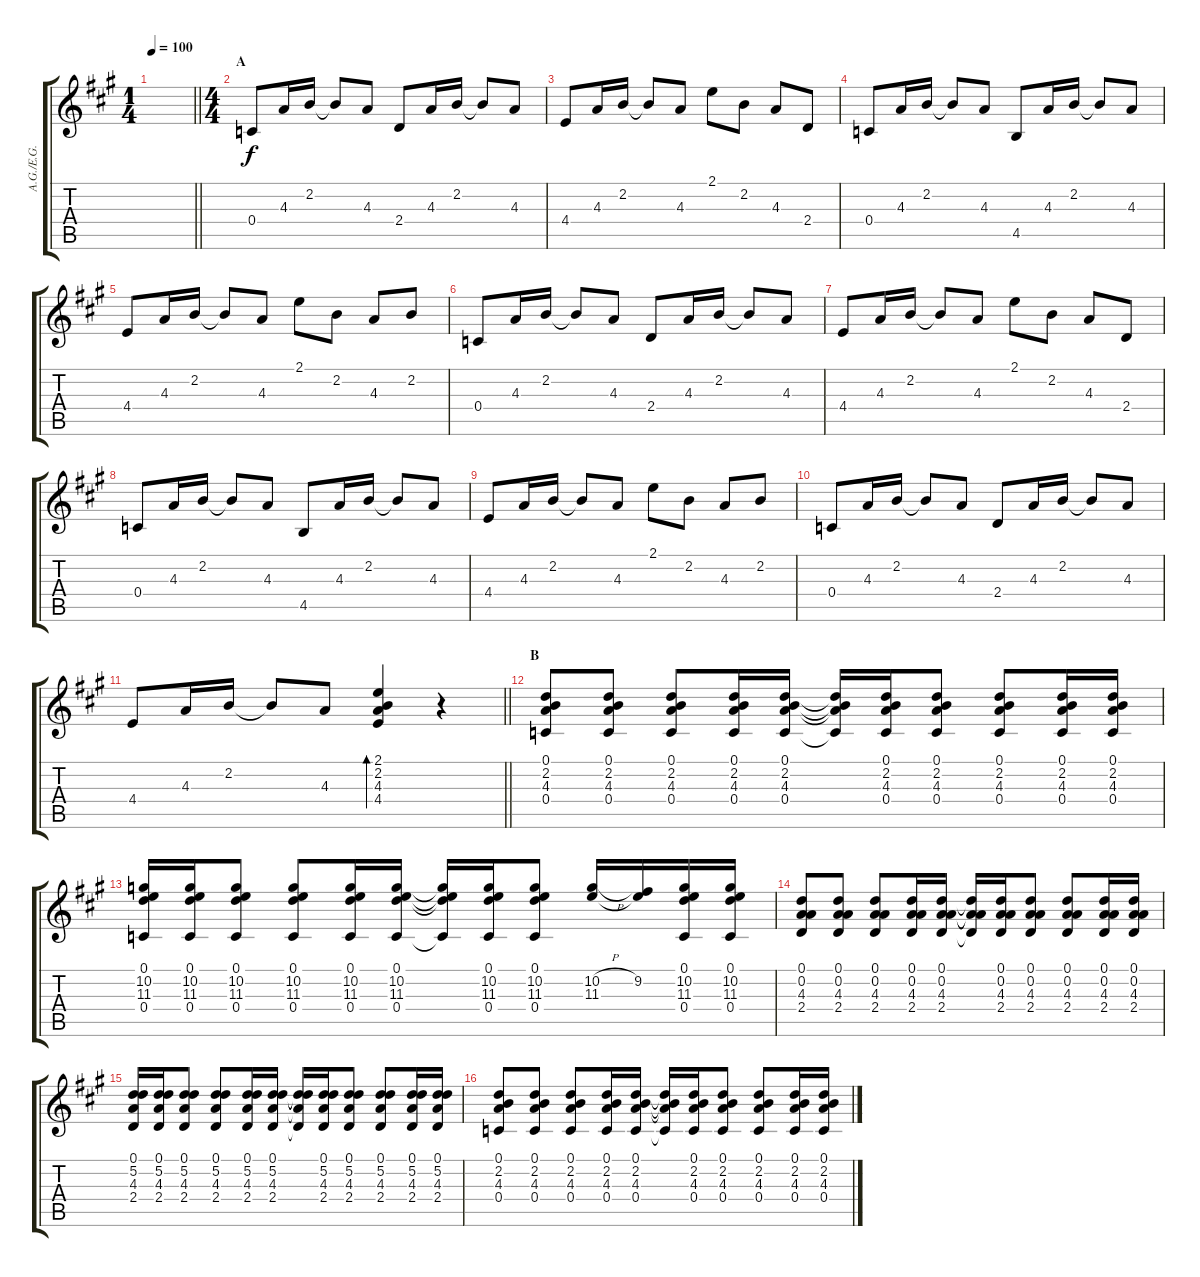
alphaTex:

\track ("A.G./E.G. 3 Aoi" "A.G./E.G. ") {instrument distortionguitar}
\staff {score tabs}
\tuning (D4 A3 F3 C3 G2 D2) {hide}
\ts (1 4)
\tempo 100
\clef g2
\barLineRight lightlight
\ks a
|
\ts (4 4)
\section ("" "A")
0.4.8{volume 12 balance 8 instrument acousticguitarsteel} 4.3.16 2.2.16 2.2{t}.8 4.3.8 2.4.8 4.3.16 2.2.16 2.2{t}.8 4.3.8 |
4.4.8 4.3.16 2.2.16 2.2{t}.8 4.3.8 2.1.8 2.2.8 4.3.8 2.4.8 |
0.4.8 4.3.16 2.2.16 2.2{t}.8 4.3.8 4.5.8 4.3.16 2.2.16 2.2{t}.8 4.3.8 |
4.4.8 4.3.16 2.2.16 2.2{t}.8 4.3.8 2.1.8 2.2.8 4.3.8 2.2.8 |
0.4.8 4.3.16 2.2.16 2.2{t}.8 4.3.8 2.4.8 4.3.16 2.2.16 2.2{t}.8 4.3.8 |
4.4.8 4.3.16 2.2.16 2.2{t}.8 4.3.8 2.1.8 2.2.8 4.3.8 2.4.8 |
0.4.8 4.3.16 2.2.16 2.2{t}.8 4.3.8 4.5.8 4.3.16 2.2.16 2.2{t}.8 4.3.8 |
4.4.8 4.3.16 2.2.16 2.2{t}.8 4.3.8 2.1.8 2.2.8 4.3.8 2.2.8 |
0.4.8 4.3.16 2.2.16 2.2{t}.8 4.3.8 2.4.8 4.3.16 2.2.16 2.2{t}.8 4.3.8 |
\barLineRight lightlight
4.4.8 4.3.16 2.2.16 2.2{t}.8 4.3.8 (2.1 2.2 4.3 4.4).4{bd 120} r.4 |
\section ("" "B")
(0.1 2.2 4.3 0.4).8{volume 11 balance 1} (0.1 2.2 4.3 0.4).8 (0.1 2.2 4.3 0.4).8 (0.1 2.2 4.3 0.4).16 (0.1 2.2 4.3 0.4).16 (0.1{t} 2.2{t} 4.3{t} 0.4{t}).16 (0.1 2.2 4.3 0.4).16 (0.1 2.2 4.3 0.4).8 (0.1 2.2 4.3 0.4).8 (0.1 2.2 4.3 0.4).16 (0.1 2.2 4.3 0.4).16 |
(0.1 10.2 11.3 0.4).16 (0.1 10.2 11.3 0.4).16 (0.1 10.2 11.3 0.4).8 (0.1 10.2 11.3 0.4).8 (0.1 10.2 11.3 0.4).16 (0.1 10.2 11.3 0.4).16 (0.1{t} 10.2{t} 11.3{t} 0.4{t}).16 (0.1 10.2 11.3 0.4).16 (0.1 10.2 11.3 0.4).8 (10.2{h} 11.3).16 (9.2 11.3{t}).16 (0.1 10.2 11.3 0.4).16 (0.1 10.2 11.3 0.4).16 |
(0.1 0.2 4.3 2.4).8 (0.1 0.2 4.3 2.4).8 (0.1 0.2 4.3 2.4).8 (0.1 0.2 4.3 2.4).16 (0.1 0.2 4.3 2.4).16 (0.1{t} 0.2{t} 4.3{t} 2.4{t}).16 (0.1 0.2 4.3 2.4).16 (0.1 0.2 4.3 2.4).8 (0.1 0.2 4.3 2.4).8 (0.1 0.2 4.3 2.4).16 (0.1 0.2 4.3 2.4).16 |
(0.1 5.2 4.3 2.4).16 (0.1 5.2 4.3 2.4).16 (0.1 5.2 4.3 2.4).8 (0.1 5.2 4.3 2.4).8 (0.1 5.2 4.3 2.4).16 (0.1 5.2 4.3 2.4).16 (0.1{t} 5.2{t} 4.3{t} 2.4{t}).16 (0.1 5.2 4.3 2.4).16 (0.1 5.2 4.3 2.4).8 (0.1 5.2 4.3 2.4).8 (0.1 5.2 4.3 2.4).16 (0.1 5.2 4.3 2.4).16 |
(0.1 2.2 4.3 0.4).8 (0.1 2.2 4.3 0.4).8 (0.1 2.2 4.3 0.4).8 (0.1 2.2 4.3 0.4).16 (0.1 2.2 4.3 0.4).16 (0.1{t} 2.2{t} 4.3{t} 0.4{t}).16 (0.1 2.2 4.3 0.4).16 (0.1 2.2 4.3 0.4).8 (0.1 2.2 4.3 0.4).8 (0.1 2.2 4.3 0.4).16 (0.1 2.2 4.3 0.4).16
